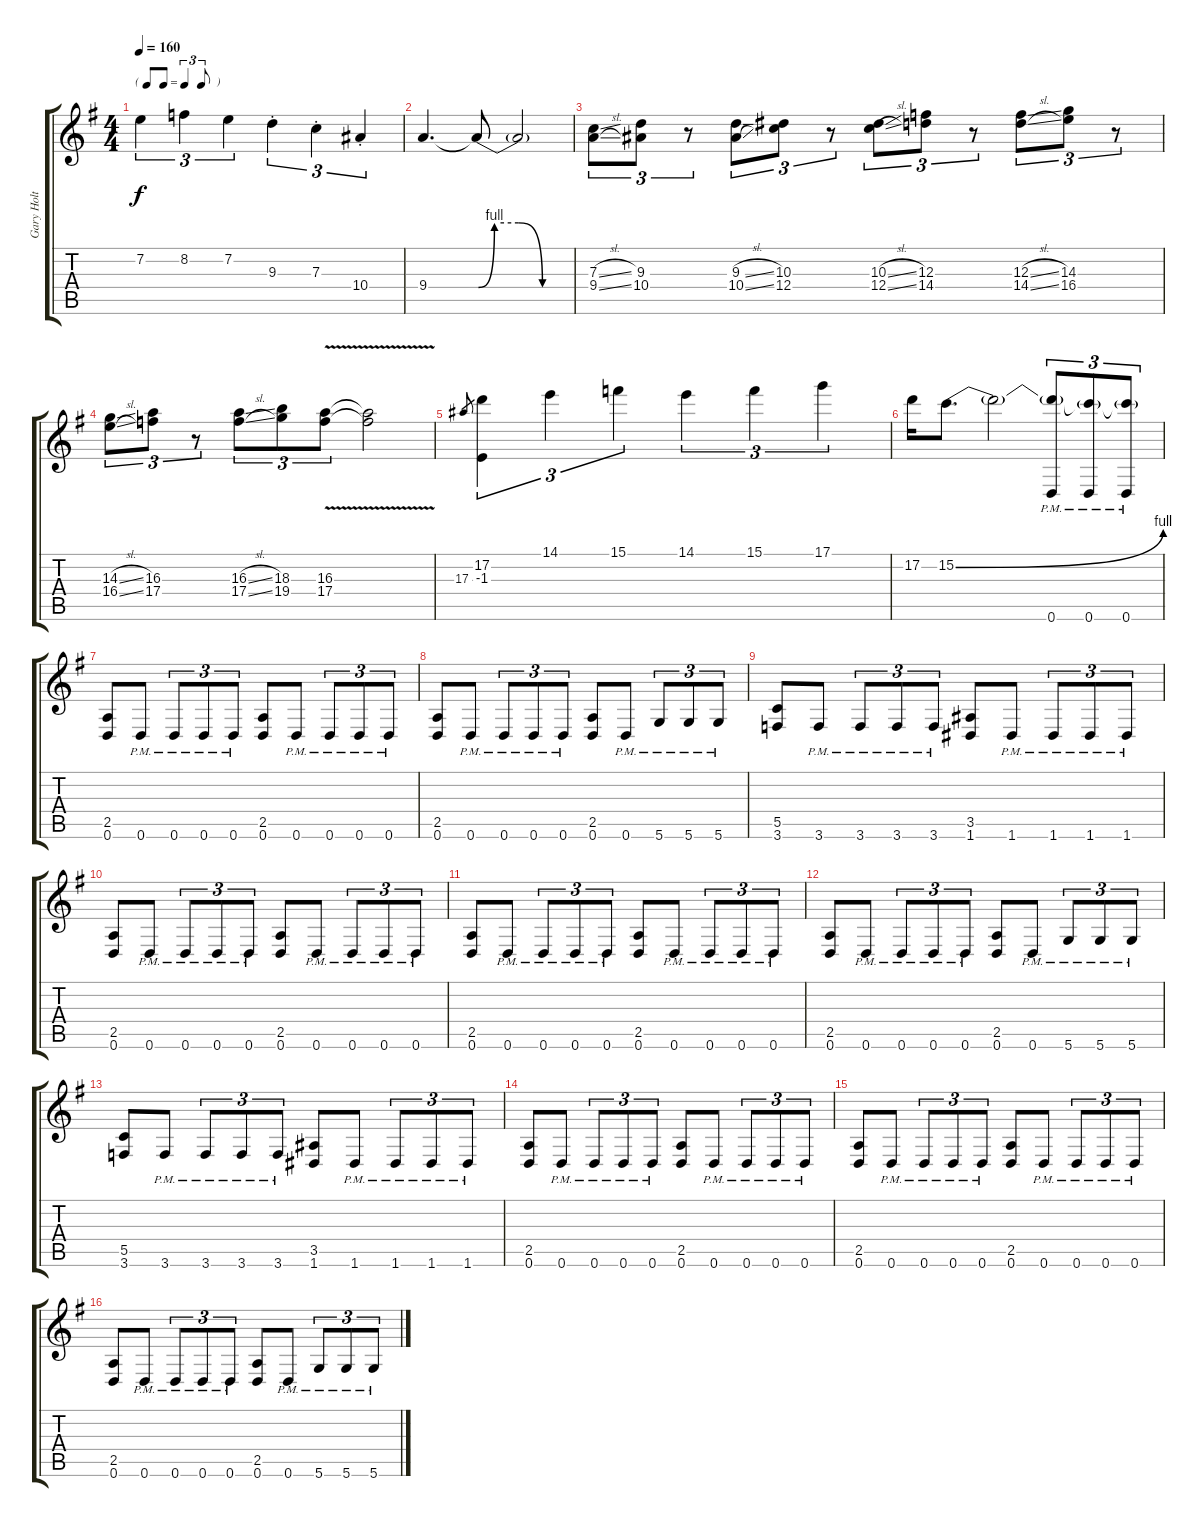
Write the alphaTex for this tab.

\track ("Gary Holt" "Gary Holt") {instrument distortionguitar}
\staff {score tabs}
\tuning (D4 A3 F3 C3 G2 D2) {hide}
\ts (4 4)
\tf triplet8th
\tempo 160
\clef g2
\ks g
7.2.4{tu (3 2) dy f} 8.2.4{tu (3 2)} 7.2.4{tu (3 2)} 9.3{st}.4{tu (3 2)} 7.3{st}.4{tu (3 2)} 10.4{st}.4{tu (3 2)} |
9.4.4{d} 9.4{be (custom 0 0 10 4 25 4 40 0 60 0) t}.8 9.4{t}.2 |
(7.3{sl} 9.4{sl}).8{tu (3 2)} (9.3 10.4).8{tu (3 2)} r.8{tu (3 2)} (9.3{sl} 10.4{sl}).8{tu (3 2)} (10.3 12.4).8{tu (3 2)} r.8{tu (3 2)} (10.3{sl} 12.4{sl}).8{tu (3 2)} (12.3 14.4).8{tu (3 2)} r.8{tu (3 2)} (12.3{sl} 14.4{sl}).8{tu (3 2)} (14.3 16.4).8{tu (3 2)} r.8{tu (3 2)} |
(14.3{sl} 16.4{sl}).8{tu (3 2)} (16.3 17.4).8{tu (3 2)} r.8{tu (3 2)} (16.3{sl} 17.4{sl}).8{tu (3 2)} (18.3 19.4).8{tu (3 2)} (16.3{v} 17.4{v}).8{tu (3 2)} (16.3{v t} 17.4{v t}).2 |
17.3.8{gr} (17.2 -1.3).4{tu (3 2)} 14.1.4{tu (3 2)} 15.1.4{tu (3 2)} 14.1.4{tu (3 2)} 15.1.4{tu (3 2)} 17.1.4{tu (3 2)} |
17.2.16 15.2{be (bend 0 0 60 4)}.8{d} 15.2{t}.2 (15.2{pm t} 0.6{pm}).8{tu (3 2)} (15.2{pm t} 0.6{pm}).8{tu (3 2)} (15.2{pm t} 0.6{pm}).8{tu (3 2)} |
(2.5 0.6).8 0.6{pm}.8 0.6{pm}.8{tu (3 2)} 0.6{pm}.8{tu (3 2)} 0.6{pm}.8{tu (3 2)} (2.5 0.6).8 0.6{pm}.8 0.6{pm}.8{tu (3 2)} 0.6{pm}.8{tu (3 2)} 0.6{pm}.8{tu (3 2)} |
(2.5 0.6).8 0.6{pm}.8 0.6{pm}.8{tu (3 2)} 0.6{pm}.8{tu (3 2)} 0.6{pm}.8{tu (3 2)} (2.5 0.6).8 0.6{pm}.8 5.6{pm}.8{tu (3 2)} 5.6{pm}.8{tu (3 2)} 5.6{pm}.8{tu (3 2)} |
(5.5 3.6).8 3.6{pm}.8 3.6{pm}.8{tu (3 2)} 3.6{pm}.8{tu (3 2)} 3.6{pm}.8{tu (3 2)} (3.5 1.6).8 1.6{pm}.8 1.6{pm}.8{tu (3 2)} 1.6{pm}.8{tu (3 2)} 1.6{pm}.8{tu (3 2)} |
(2.5 0.6).8 0.6{pm}.8 0.6{pm}.8{tu (3 2)} 0.6{pm}.8{tu (3 2)} 0.6{pm}.8{tu (3 2)} (2.5 0.6).8 0.6{pm}.8 0.6{pm}.8{tu (3 2)} 0.6{pm}.8{tu (3 2)} 0.6{pm}.8{tu (3 2)} |
(2.5 0.6).8 0.6{pm}.8 0.6{pm}.8{tu (3 2)} 0.6{pm}.8{tu (3 2)} 0.6{pm}.8{tu (3 2)} (2.5 0.6).8 0.6{pm}.8 0.6{pm}.8{tu (3 2)} 0.6{pm}.8{tu (3 2)} 0.6{pm}.8{tu (3 2)} |
(2.5 0.6).8 0.6{pm}.8 0.6{pm}.8{tu (3 2)} 0.6{pm}.8{tu (3 2)} 0.6{pm}.8{tu (3 2)} (2.5 0.6).8 0.6{pm}.8 5.6{pm}.8{tu (3 2)} 5.6{pm}.8{tu (3 2)} 5.6{pm}.8{tu (3 2)} |
(5.5 3.6).8 3.6{pm}.8 3.6{pm}.8{tu (3 2)} 3.6{pm}.8{tu (3 2)} 3.6{pm}.8{tu (3 2)} (3.5 1.6).8 1.6{pm}.8 1.6{pm}.8{tu (3 2)} 1.6{pm}.8{tu (3 2)} 1.6{pm}.8{tu (3 2)} |
(2.5 0.6).8 0.6{pm}.8 0.6{pm}.8{tu (3 2)} 0.6{pm}.8{tu (3 2)} 0.6{pm}.8{tu (3 2)} (2.5 0.6).8 0.6{pm}.8 0.6{pm}.8{tu (3 2)} 0.6{pm}.8{tu (3 2)} 0.6{pm}.8{tu (3 2)} |
(2.5 0.6).8 0.6{pm}.8 0.6{pm}.8{tu (3 2)} 0.6{pm}.8{tu (3 2)} 0.6{pm}.8{tu (3 2)} (2.5 0.6).8 0.6{pm}.8 0.6{pm}.8{tu (3 2)} 0.6{pm}.8{tu (3 2)} 0.6{pm}.8{tu (3 2)} |
(2.5 0.6).8 0.6{pm}.8 0.6{pm}.8{tu (3 2)} 0.6{pm}.8{tu (3 2)} 0.6{pm}.8{tu (3 2)} (2.5 0.6).8 0.6{pm}.8 5.6{pm}.8{tu (3 2)} 5.6{pm}.8{tu (3 2)} 5.6{pm}.8{tu (3 2)}
